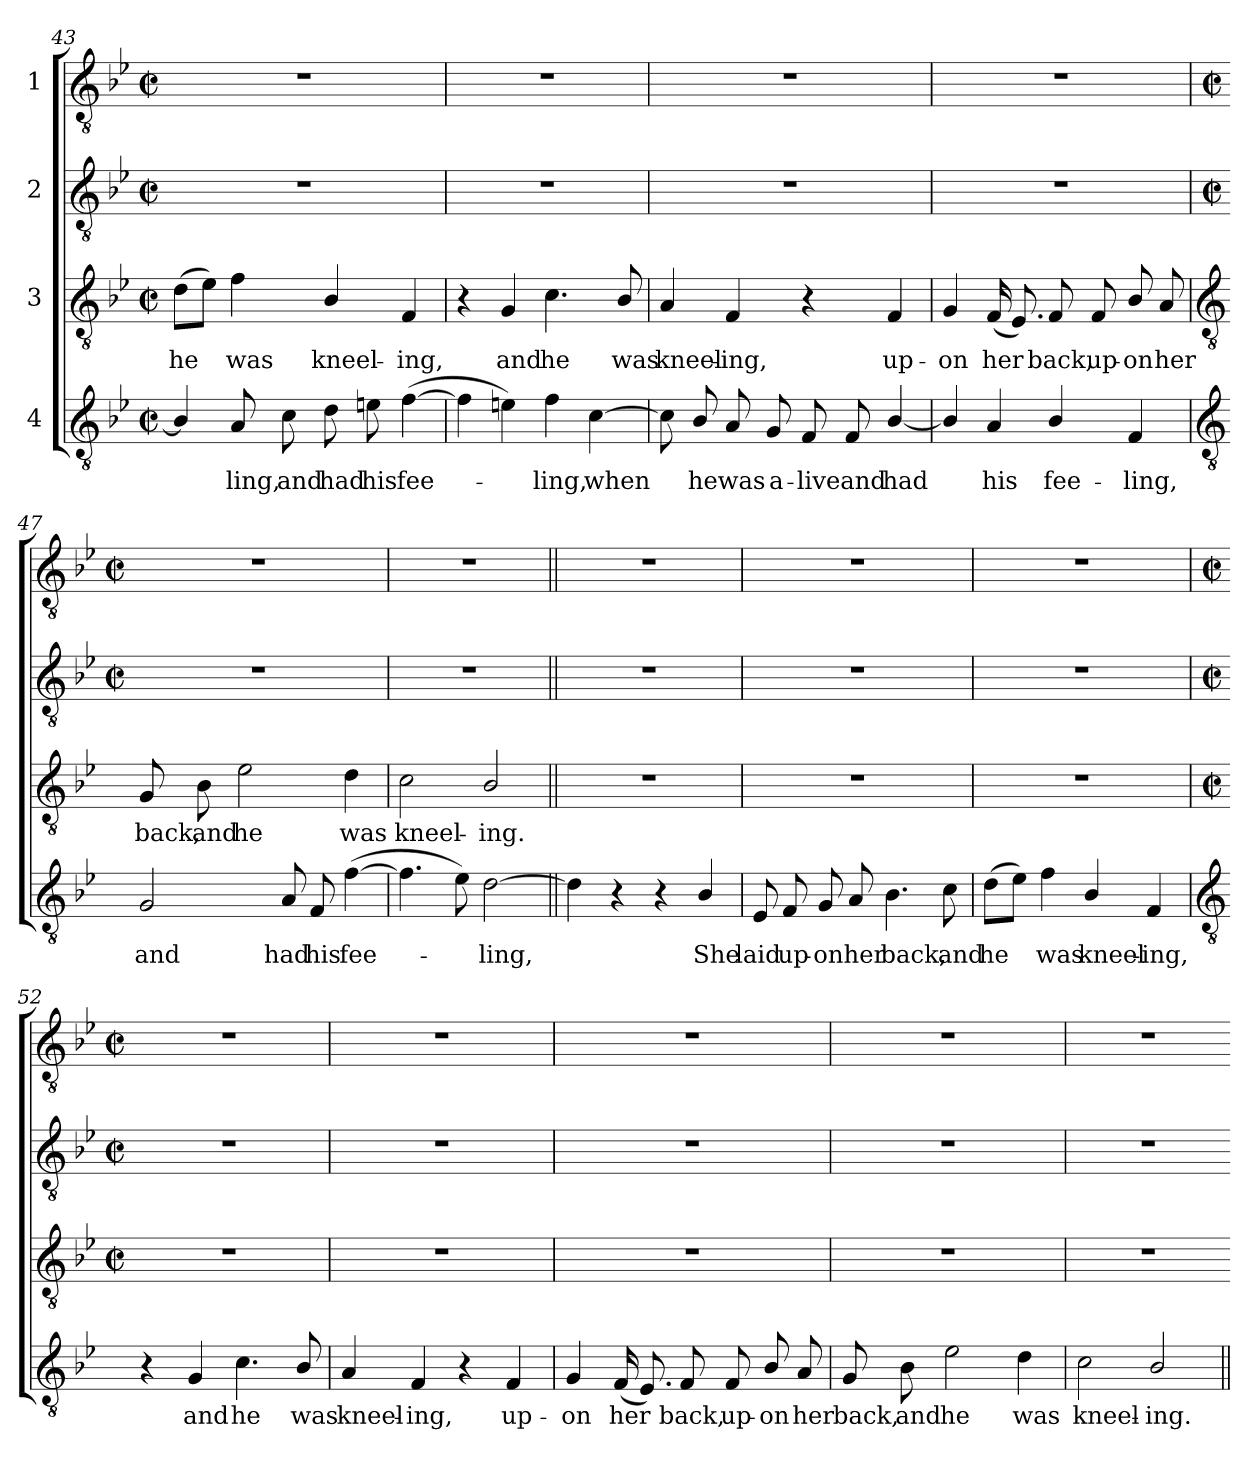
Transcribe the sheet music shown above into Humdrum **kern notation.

**kern	**text	**kern	**text	**kern	**kern
*part4	*part4	*part3	*part3	*part2	*part1
*staff4	*staff4	*staff3	*staff3	*staff2	*staff1
*I"4	*	*I"3	*	*I"2	*I"1
!!LO:LB:g=z
*clefGv2	*	*clefGv2	*	*clefGv2	*clefGv2
*k[b-e-]	*	*k[b-e-]	*	*k[b-e-]	*k[b-e-]
*B-:	*	*B-:	*	*B-:	*B-:
*M2/2	*	*M2/2	*	*M2/2	*M2/2
*met(c|)	*	*met(c|)	*	*met(c|)	*met(c|)
=43	=43	=43	=43	=43	=43
!	!	!	!LO:LY:b	!	!
4B-/]	.	(>8dL	he	1r	1r
.	.	8e-J)	.	.	.
!	!LO:LY:b	!	!LO:LY:b	!	!
8A	ling,	4f	was	.	.
!	!LO:LY:b	!	!	!	!
8c	and	.	.	.	.
!	!LO:LY:b	!	!LO:LY:b	!	!
8d	had	4B-/	kneel-	.	.
!	!LO:LY:b	!	!	!	!
8en	his	.	.	.	.
!	!LO:LY:b	!	!LO:LY:b	!	!
(>[4f	fee-	4F	-ing,	.	.
=44	=44	=44	=44	=44	=44
4f]	.	4r	.	1r	1r
!	!	!	!LO:LY:b	!	!
4en)	.	4G	and	.	.
!	!LO:LY:b	!	!LO:LY:b	!	!
4f	ling,	4.c	he	.	.
!	!LO:LY:b	!	!	!	!
[4c	when	.	.	.	.
!	!	!	!LO:LY:b	!	!
.	.	8B-/	was	.	.
=45	=45	=45	=45	=45	=45
!	!	!	!LO:LY:b	!	!
8c]	.	4A	kneel-	1r	1r
!	!LO:LY:b	!	!	!	!
8B-/	he	.	.	.	.
!	!LO:LY:b	!	!LO:LY:b	!	!
8A	was	4F	-ing,	.	.
!	!LO:LY:b	!	!	!	!
8G	a-	.	.	.	.
!	!LO:LY:b	!	!	!	!
8F	-live	4r	.	.	.
!	!LO:LY:b	!	!	!	!
8F	and	.	.	.	.
!	!LO:LY:b	!	!LO:LY:b	!	!
[4B-/	had	4F	up-	.	.
=46	=46	=46	=46	=46	=46
!	!	!	!LO:LY:b	!	!
4B-/]	.	4G	-on	1r	1r
!	!LO:LY:b	!	!LO:LY:b	!	!
4A	his	(<16FLL	her	.	.
.	.	8.E-J)	.	.	.
!	!LO:LY:b	!	!LO:LY:b	!	!
4B-/	fee-	8F	back,	.	.
!	!	!	!LO:LY:b	!	!
.	.	8F	up-	.	.
!	!LO:LY:b	!	!LO:LY:b	!	!
4F	-ling,	8B-/	-on	.	.
!	!	!	!LO:LY:b	!	!
.	.	8A	her	.	.
!!LO:LB:g=z
=47	=47	=47	=47	=47	=47
*clefGv2	*	*clefGv2	*	*	*
*	*	*	*	*M2/2	*M2/2
*	*	*	*	*met(c|)	*met(c|)
!	!LO:LY:b	!	!LO:LY:b	!	!
2G	and	8G	back,	1r	1r
!	!	!	!LO:LY:b	!	!
.	.	8B-	and	.	.
!	!	!	!LO:LY:b	!	!
.	.	2e-	he	.	.
!	!LO:LY:b	!	!	!	!
8A	had	.	.	.	.
!	!LO:LY:b	!	!	!	!
8F	his	.	.	.	.
!	!LO:LY:b	!	!LO:LY:b	!	!
(>[4f	fee-	4d	was	.	.
=48	=48	=48	=48	=48	=48
!	!	!	!LO:LY:b	!	!
4.f]	.	2c	kneel-	1r	1r
8e-)	.	.	.	.	.
!	!LO:LY:b	!	!LO:LY:b	!	!
[2d	ling,	2B-/	-ing.	.	.
=49||	=49||	=49||	=49||	=49||	=49||
4d]	.	1r	.	1r	1r
4r	.	.	.	.	.
4r	.	.	.	.	.
!	!LO:LY:b	!	!	!	!
4B-/	She	.	.	.	.
=50	=50	=50	=50	=50	=50
!	!LO:LY:b	!	!	!	!
8E-	laid	1r	.	1r	1r
!	!LO:LY:b	!	!	!	!
8F	up-	.	.	.	.
!	!LO:LY:b	!	!	!	!
8G	-on	.	.	.	.
!	!LO:LY:b	!	!	!	!
8A	her	.	.	.	.
!	!LO:LY:b	!	!	!	!
4.B-	back,	.	.	.	.
!	!LO:LY:b	!	!	!	!
8c	and	.	.	.	.
=51	=51	=51	=51	=51	=51
!	!LO:LY:b	!	!	!	!
(>8dL	he	1r	.	1r	1r
8e-J)	.	.	.	.	.
!	!LO:LY:b	!	!	!	!
4f	was	.	.	.	.
!	!LO:LY:b	!	!	!	!
4B-/	kneel-	.	.	.	.
!	!LO:LY:b	!	!	!	!
4F	-ing,	.	.	.	.
!!LO:LB:g=z
=52	=52	=52	=52	=52	=52
*clefGv2	*	*	*	*	*
*	*	*M2/2	*	*M2/2	*M2/2
*	*	*met(c|)	*	*met(c|)	*met(c|)
4r	.	1r	.	1r	1r
!	!LO:LY:b	!	!	!	!
4G	and	.	.	.	.
!	!LO:LY:b	!	!	!	!
4.c	he	.	.	.	.
!	!LO:LY:b	!	!	!	!
8B-/	was	.	.	.	.
=53	=53	=53	=53	=53	=53
!	!LO:LY:b	!	!	!	!
4A	kneel-	1r	.	1r	1r
!	!LO:LY:b	!	!	!	!
4F	-ing,	.	.	.	.
4r	.	.	.	.	.
!	!LO:LY:b	!	!	!	!
4F	up-	.	.	.	.
=54	=54	=54	=54	=54	=54
!	!LO:LY:b	!	!	!	!
4G	-on	1r	.	1r	1r
!	!LO:LY:b	!	!	!	!
(<16FLL	her	.	.	.	.
8.E-J)	.	.	.	.	.
!	!LO:LY:b	!	!	!	!
8F	back,	.	.	.	.
!	!LO:LY:b	!	!	!	!
8F	up-	.	.	.	.
!	!LO:LY:b	!	!	!	!
8B-/	-on	.	.	.	.
!	!LO:LY:b	!	!	!	!
8A	her	.	.	.	.
=55	=55	=55	=55	=55	=55
!	!LO:LY:b	!	!	!	!
8G	back,	1r	.	1r	1r
!	!LO:LY:b	!	!	!	!
8B-	and	.	.	.	.
!	!LO:LY:b	!	!	!	!
2e-	he	.	.	.	.
!	!LO:LY:b	!	!	!	!
4d	was	.	.	.	.
=56	=56	=56	=56	=56	=56
!	!LO:LY:b	!	!	!	!
2c	kneel-	1r	.	1r	1r
!	!LO:LY:b	!	!	!	!
2B-/	-ing.	.	.	.	.
=||	=	=	=	=	=
*-	*-	*-	*-	*-	*-
